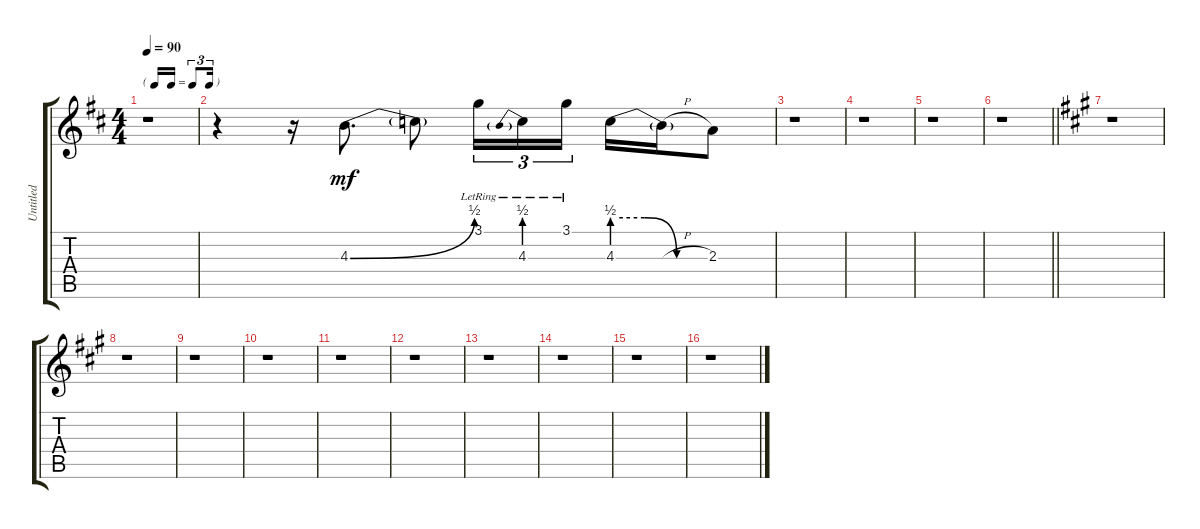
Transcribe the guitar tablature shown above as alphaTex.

\track ("Untitled" "Untitled") {instrument distortionguitar}
\staff {score tabs}
\tuning (E4 B3 G3 D3 A2 E2) {hide}
\ts (4 4)
\tf triplet16th
\tempo 90
\clef g2
\ks d
r.1{dy mf} |
r.4 r.16 4.3{be (bend 0 0 60 2)}.8{d} 4.3{t}.8 3.1{lr}.16{tu (3 2)} 4.3{be (prebend 0 2 60 2) lr}.16{tu (3 2)} 3.1{lr}.16{tu (3 2)} 4.3{be (custom 0 2 20 2 40 0 60 0)}.16 4.3{h t}.16 2.3.8 |
r.1 |
r.1 |
r.1 |
\barLineRight lightlight
r.1 |
\ks a
r.1 |
r.1 |
r.1 |
r.1 |
r.1 |
r.1 |
r.1 |
r.1 |
r.1 |
r.1
